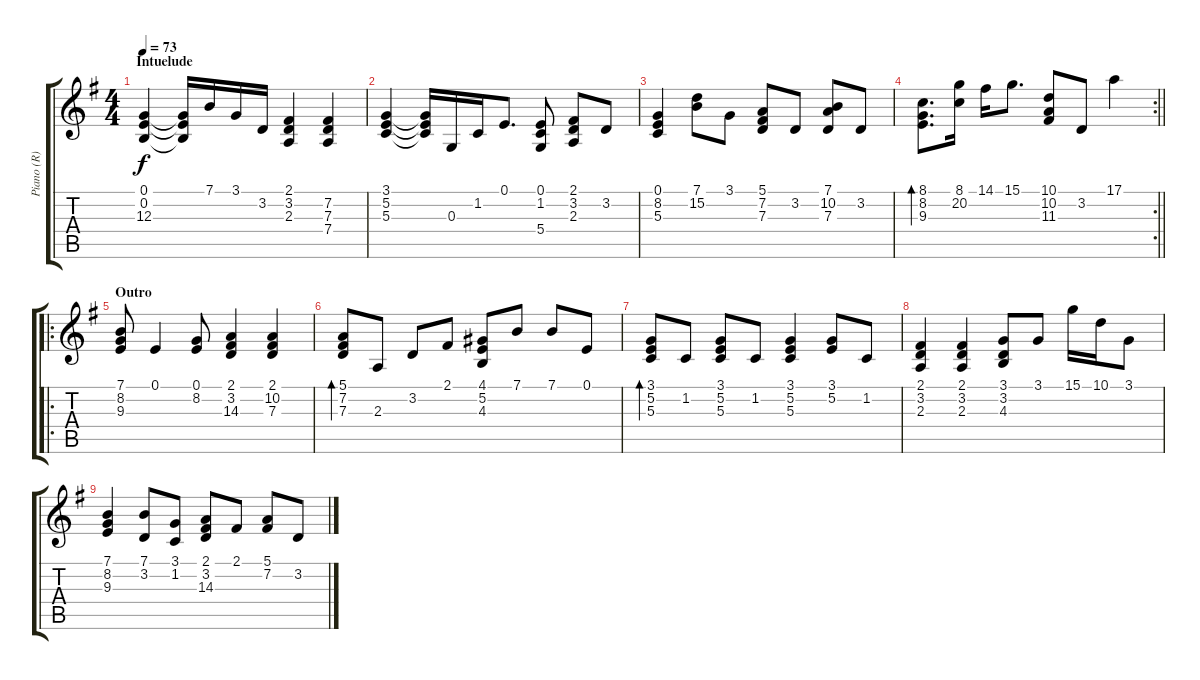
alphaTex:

\track ("Piano (R)" "Piano (R)") {instrument acousticgrandpiano}
\staff {score tabs}
\tuning (E4 B3 G3 D3 A2 E2) {hide}
\ts (4 4)
\section ("" "Intuelude")
\tempo 73
\clef g2
\ks g
(0.1 0.2 12.3).4{dy f} (0.1{t} 0.2{t} 12.3{t}).16 7.1.16 3.1.16 3.2.16 (2.1 3.2 2.3).4 (7.2 7.3 7.4).4 |
(3.1 5.2 5.3).4 (3.1{t} 5.2{t} 5.3{t}).16 0.3.16 1.2.16 0.1.8{d} (0.1 1.2 5.4).8 (2.1 3.2 2.3).8 3.2.8 |
(0.1 8.2 5.3).4 (7.1 15.2).8 3.1.8 (5.1 7.2 7.3).8 3.2.8 (7.1 10.2 7.3).8 3.2.8 |
\rc 2
\barLineRight lightlight
(8.1 8.2 9.3).8{d bd 60} (8.1 20.2).16 14.1.16 15.1.8{d} (10.1 10.2 11.3).8 3.2.8 17.1.4 |
\ro
\section ("" "Outro")
(7.1 8.2 9.3).8 0.1.4 (0.1 8.2).8 (2.1 3.2 14.3).4 (2.1 10.2 7.3).4 |
(5.1 7.2 7.3).8{bd 60} 2.3.8 3.2.8 2.1.8 (4.1 5.2 4.3).8 7.1.8 7.1.8 0.1.8 |
(3.1 5.2 5.3).8{bd 60} 1.2.8 (3.1 5.2 5.3).8 1.2.8 (3.1 5.2 5.3).4 (3.1 5.2).8 1.2.8 |
(2.1 3.2 2.3).4 (2.1 3.2 2.3).4 (3.1 3.2 4.3).8 3.1.8 15.1.16 10.1.16 3.1.8 |
(7.1 8.2 9.3).4 (7.1 3.2).8 (3.1 1.2).8 (2.1 3.2 14.3).8 2.1.8 (5.1 7.2).8 3.2.8
